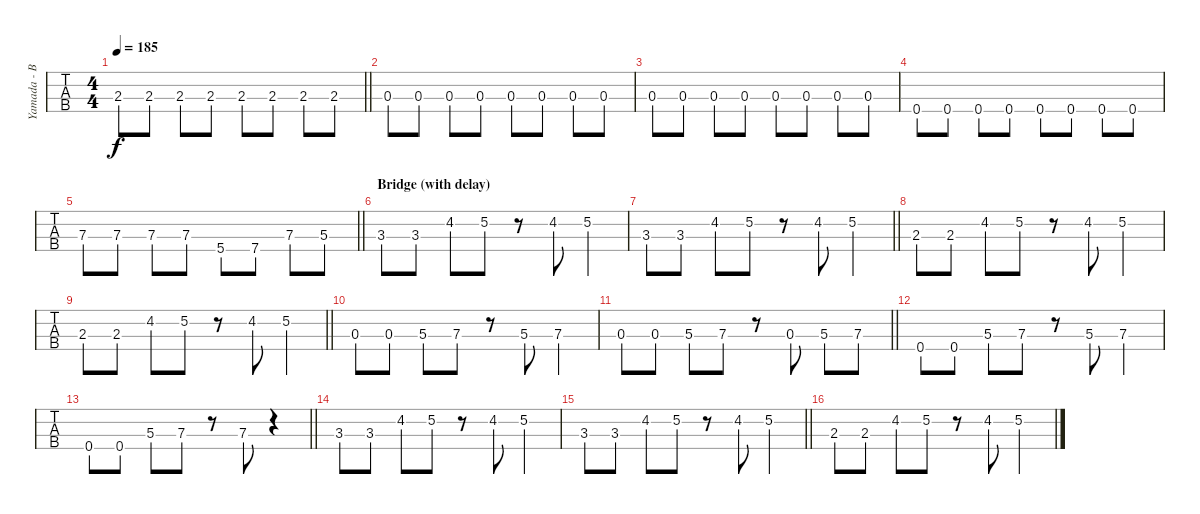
\track ("Yamada - Bass" "Yamada - B") {instrument electricbasspick}
\staff {tabs}
\tuning (G2 D2 A1 E1) {hide}
\ts (4 4)
\tempo 185
\clef f4
\barLineRight lightlight
\ks c
2.3.8{dy f} 2.3.8 2.3.8 2.3.8 2.3.8 2.3.8 2.3.8 2.3.8 |
0.3.8 0.3.8 0.3.8 0.3.8 0.3.8 0.3.8 0.3.8 0.3.8 |
0.3.8 0.3.8 0.3.8 0.3.8 0.3.8 0.3.8 0.3.8 0.3.8 |
0.4.8 0.4.8 0.4.8 0.4.8 0.4.8 0.4.8 0.4.8 0.4.8 |
\barLineRight lightlight
7.3.8 7.3.8 7.3.8 7.3.8 5.4.8 7.4.8 7.3.8 5.3.8 |
\section ("" "Bridge (with delay)")
3.3.8 3.3.8 4.2.8 5.2.8 r.8 4.2.8 5.2.4 |
\barLineRight lightlight
3.3.8 3.3.8 4.2.8 5.2.8 r.8 4.2.8 5.2.4 |
2.3.8 2.3.8 4.2.8 5.2.8 r.8 4.2.8 5.2.4 |
\barLineRight lightlight
2.3.8 2.3.8 4.2.8 5.2.8 r.8 4.2.8 5.2.4 |
0.3.8 0.3.8 5.3.8 7.3.8 r.8 5.3.8 7.3.4 |
\barLineRight lightlight
0.3.8 0.3.8 5.3.8 7.3.8 r.8 0.3.8 5.3.8 7.3.8 |
0.4.8 0.4.8 5.3.8 7.3.8 r.8 5.3.8 7.3.4 |
\barLineRight lightlight
0.4.8 0.4.8 5.3.8 7.3.8 r.8 7.3.8 r.4 |
3.3.8 3.3.8 4.2.8 5.2.8 r.8 4.2.8 5.2.4 |
\barLineRight lightlight
3.3.8 3.3.8 4.2.8 5.2.8 r.8 4.2.8 5.2.4 |
2.3.8 2.3.8 4.2.8 5.2.8 r.8 4.2.8 5.2.4
